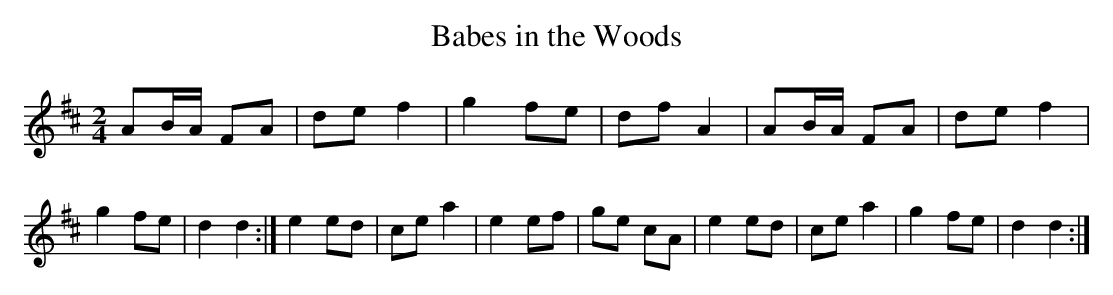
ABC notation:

X:1
T:Babes in the Woods
M:2/4
K:D
A2BA F2A2| d2e2f4|g4 f2e2|d2f2A4|\
A2BA F2A2| d2e2f4|g4 f2e2|d4d4:|\
e4e2d2|c2e2a4|e4e2f2|g2e2 c2A2|\
e4e2d2|c2e2a4|g4 f2e2|d4d4:|
